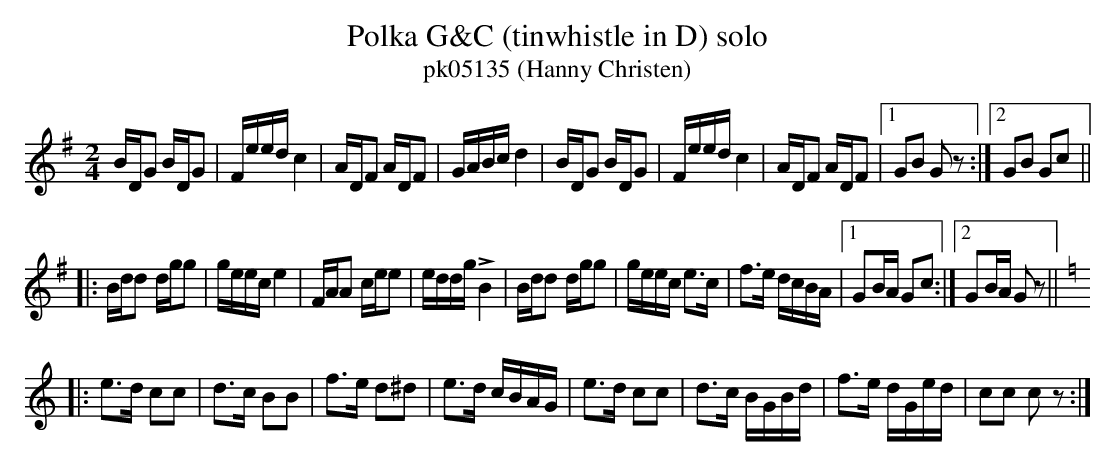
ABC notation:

X:1
T:Polka G&C (tinwhistle in D) solo
T:pk05135 (Hanny Christen)
M:2/4
L:1/16
K:G transpose=12
BDG2 BDG2 | Feedc4 | ADF2 ADF2 | GABcd4 | BDG2 BDG2 | Feedc4 | ADF2 ADF2 |1 G2B2 G2z2 :|2 G2B2 G2c2 ||
|: Bdd2 dgg2 | geece4 | FAA2 cee2 | eddg !>!B4 | Bdd2 dgg2 | geec e3c | f3e dcBA |1 G2BA G2c2 :|2 G2BA G2z2 || [K:C]
|: e3d c2c2 | d3c B2B2 | f3e d2^d2 | e3d cBAG | e3d c2c2 | d3c BGBd | f3e dGed | c2c2 c2z2 :|
